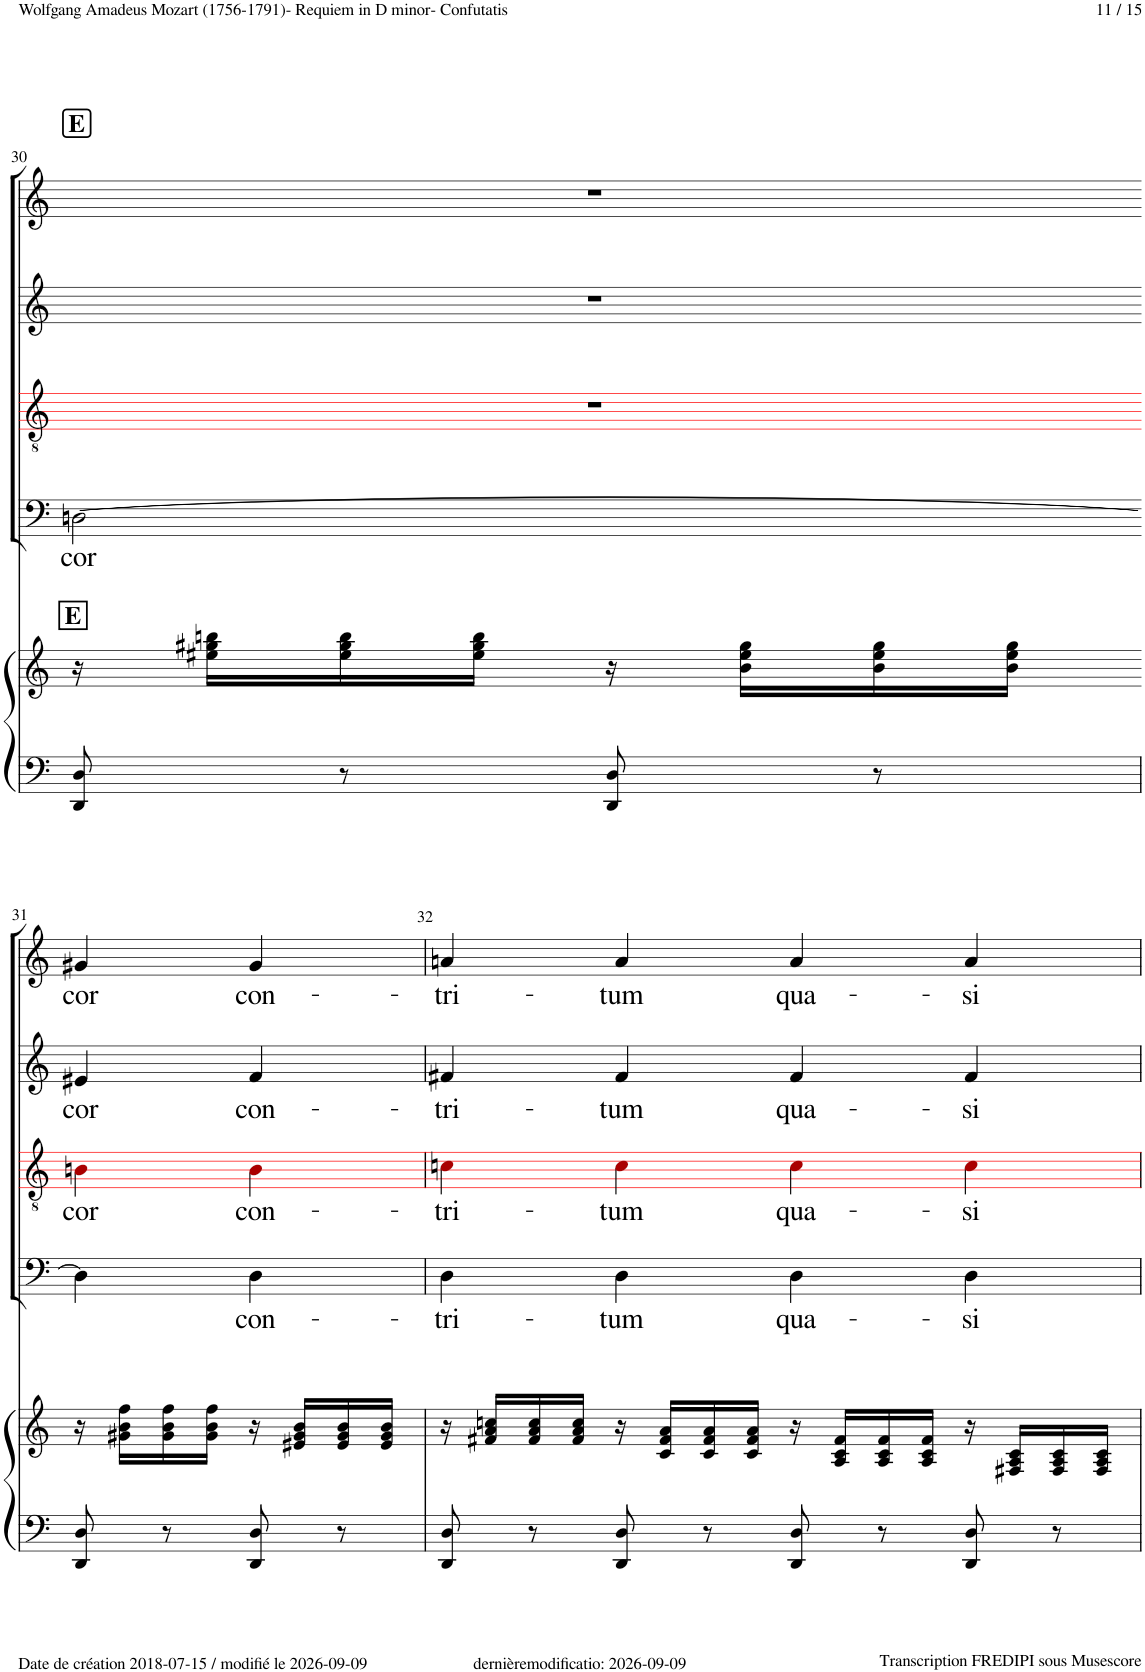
**kern	**kern	**kern	**text	**kern	**text	**kern	**text	**kern	**text
*part5	*part5	*part4	*part4	*part3	*part3	*part2	*part2	*part1	*part1
*staff6	*staff5	*staff4	*staff4	*staff3	*staff3	*staff2	*staff2	*staff1	*staff1
*I"Piano	*	*I"Bass	*	*I"Tenor	*	*I"Alto	*	*I"Soprano	*
*I'Pno	*	*	*	*	*	*	*	*	*
!!LO:PB:g=z
*clefF4	*clefG2	*clefF4	*	*clefGv2	*	*clefG2	*	*clefG2	*
*	*	*	*	*ITrd8c14	*	*	*	*	*
*k[]	*k[]	*k[]	*	*k[]	*	*k[]	*	*k[]	*
*M4/4	*M4/4	*M4/4	*	*M4/4	*	*M4/4	*	*M4/4	*
*met(c)	*met(c)	*met(c)	*	*met(c)	*	*met(c)	*	*met(c)	*
!!LO:REH:place=s1:a:B:cj:fs=14:t=E
=30	=30	=30	=30	=30	=30	=30	=30	=30	=30
!	!LO:TX:a:B:t=E	!	!	!	!	!	!	!	!
!	!	!	!LO:LY:b	!	!	!	!	!	!
8DD/ 8D/	16r	[2Dn!\	cor	1r	.	1r	.	1r	.
.	16ee#X\ 16gg#X\ 16bbn\LL	.	.	.	.	.	.	.	.
8r	16ee#\ 16gg#\ 16bb\	.	.	.	.	.	.	.	.
.	16ee#\ 16gg#\ 16bb\JJ	.	.	.	.	.	.	.	.
8DD/ 8D/	16r	.	.	.	.	.	.	.	.
.	16b\ 16ee#\ 16gg#\LL	.	.	.	.	.	.	.	.
8r	16b\ 16ee#\ 16gg#\	.	.	.	.	.	.	.	.
.	16b\ 16ee#\ 16gg#\JJ	.	.	.	.	.	.	.	.
2ryy	2ryy	2ryy	.	.	.	.	.	.	.
!!LO:LB:g=z
=31-	=31-	=31-	=31-	=31-	=31-	=31-	=31-	=31-	=31-
!	!	!	!	!	!LO:LY:b	!	!LO:LY:b	!	!LO:LY:b
8DD/ 8D/	16r	4D!\]	.	4Bn!i\	cor	4e#X!/	cor	4g#X!/	cor
.	16g#X\ 16b\ 16ff\LL	.	.	.	.	.	.	.	.
8r	16g#\ 16b\ 16ff\	.	.	.	.	.	.	.	.
.	16g#\ 16b\ 16ff\JJ	.	.	.	.	.	.	.	.
!	!	!	!LO:LY:b	!	!LO:LY:b	!	!LO:LY:b	!	!LO:LY:b
8DD/ 8D/	16r	4D!\	con-	4B!i\	con-	4f!/	con-	4g#!/	con-
.	16e#X/ 16g#/ 16b/LL	.	.	.	.	.	.	.	.
8r	16e#/ 16g#/ 16b/	.	.	.	.	.	.	.	.
.	16e#/ 16g#/ 16b/JJ	.	.	.	.	.	.	.	.
=32	=32	=32	=32	=32	=32	=32	=32	=32	=32
!	!	!	!LO:LY:b	!	!LO:LY:b	!	!LO:LY:b	!	!LO:LY:b
8DD/ 8D/	16r	4D!\	-tri-	4cn!i\	-tri-	4f#X!/	-tri-	4an!/	-tri-
.	16f#X/ 16a/ 16ccn/LL	.	.	.	.	.	.	.	.
8r	16f#/ 16a/ 16cc/	.	.	.	.	.	.	.	.
.	16f#/ 16a/ 16cc/JJ	.	.	.	.	.	.	.	.
!	!	!	!LO:LY:b	!	!LO:LY:b	!	!LO:LY:b	!	!LO:LY:b
8DD/ 8D/	16r	4D!\	-tum	4c!i\	-tum	4f#!/	-tum	4a!/	-tum
.	16c/ 16f#/ 16a/LL	.	.	.	.	.	.	.	.
8r	16c/ 16f#/ 16a/	.	.	.	.	.	.	.	.
.	16c/ 16f#/ 16a/JJ	.	.	.	.	.	.	.	.
!	!	!	!LO:LY:b	!	!LO:LY:b	!	!LO:LY:b	!	!LO:LY:b
8DD/ 8D/	16r	4D!\	qua-	4c!i\	qua-	4f#!/	qua-	4a!/	qua-
.	16A/ 16c/ 16f#/LL	.	.	.	.	.	.	.	.
8r	16A/ 16c/ 16f#/	.	.	.	.	.	.	.	.
.	16A/ 16c/ 16f#/JJ	.	.	.	.	.	.	.	.
!	!	!	!LO:LY:b	!	!LO:LY:b	!	!LO:LY:b	!	!LO:LY:b
8DD/ 8D/	16r	4D!\	-si	4c!i\	-si	4f#!/	-si	4a!/	-si
.	16F#X/ 16A/ 16c/LL	.	.	.	.	.	.	.	.
8r	16F#/ 16A/ 16c/	.	.	.	.	.	.	.	.
.	16F#/ 16A/ 16c/JJ	.	.	.	.	.	.	.	.
=	=	=	=	=	=	=	=	=	=
*-	*-	*-	*-	*-	*-	*-	*-	*-	*-
